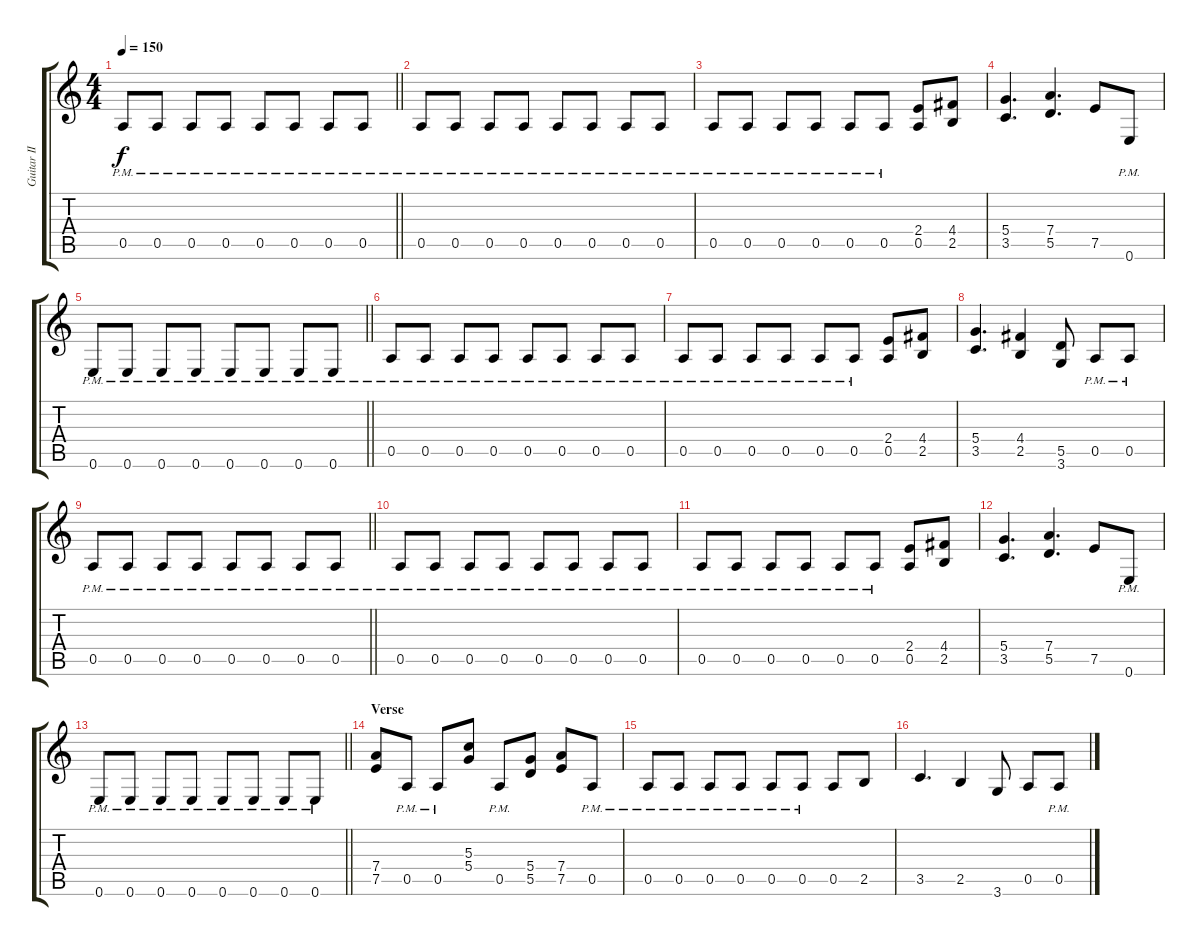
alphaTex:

\track ("Guitar II" "Guitar II") {instrument distortionguitar}
\staff {score tabs}
\tuning (E4 B3 G3 D3 A2 E2) {hide}
\ts (4 4)
\tempo 150
\clef g2
\barLineRight lightlight
\ks c
0.5{pm}.8{dy f} 0.5{pm}.8 0.5{pm}.8 0.5{pm}.8 0.5{pm}.8 0.5{pm}.8 0.5{pm}.8 0.5{pm}.8 |
\section ("" "")
0.5{pm}.8 0.5{pm}.8 0.5{pm}.8 0.5{pm}.8 0.5{pm}.8 0.5{pm}.8 0.5{pm}.8 0.5{pm}.8 |
0.5{pm}.8 0.5{pm}.8 0.5{pm}.8 0.5{pm}.8 0.5{pm}.8 0.5{pm}.8 (2.4 0.5).8 (4.4 2.5).8 |
(5.4 3.5).4{d} (7.4 5.5).4{d} 7.5.8 0.6{pm}.8 |
\barLineRight lightlight
0.6{pm}.8 0.6{pm}.8 0.6{pm}.8 0.6{pm}.8 0.6{pm}.8 0.6{pm}.8 0.6{pm}.8 0.6{pm}.8 |
\section ("" "")
0.5{pm}.8 0.5{pm}.8 0.5{pm}.8 0.5{pm}.8 0.5{pm}.8 0.5{pm}.8 0.5{pm}.8 0.5{pm}.8 |
0.5{pm}.8 0.5{pm}.8 0.5{pm}.8 0.5{pm}.8 0.5{pm}.8 0.5{pm}.8 (2.4 0.5).8 (4.4 2.5).8 |
(5.4 3.5).4{d} (4.4 2.5).4 (5.5 3.6).8 0.5{pm}.8 0.5{pm}.8 |
\barLineRight lightlight
0.5{pm}.8 0.5{pm}.8 0.5{pm}.8 0.5{pm}.8 0.5{pm}.8 0.5{pm}.8 0.5{pm}.8 0.5{pm}.8 |
\section ("" "")
0.5{pm}.8 0.5{pm}.8 0.5{pm}.8 0.5{pm}.8 0.5{pm}.8 0.5{pm}.8 0.5{pm}.8 0.5{pm}.8 |
0.5{pm}.8 0.5{pm}.8 0.5{pm}.8 0.5{pm}.8 0.5{pm}.8 0.5{pm}.8 (2.4 0.5).8 (4.4 2.5).8 |
(5.4 3.5).4{d} (7.4 5.5).4{d} 7.5.8 0.6{pm}.8 |
\barLineRight lightlight
0.6{pm}.8 0.6{pm}.8 0.6{pm}.8 0.6{pm}.8 0.6{pm}.8 0.6{pm}.8 0.6{pm}.8 0.6{pm}.8 |
\section ("" "Verse")
(7.4 7.5).8 0.5{pm}.8 0.5{pm}.8 (5.3 5.4).8 0.5{pm}.8 (5.4 5.5).8 (7.4 7.5).8 0.5{pm}.8 |
0.5{pm}.8 0.5{pm}.8 0.5{pm}.8 0.5{pm}.8 0.5{pm}.8 0.5{pm}.8 0.5.8 2.5.8 |
3.5.4{d} 2.5.4 3.6.8 0.5.8 0.5{pm}.8
